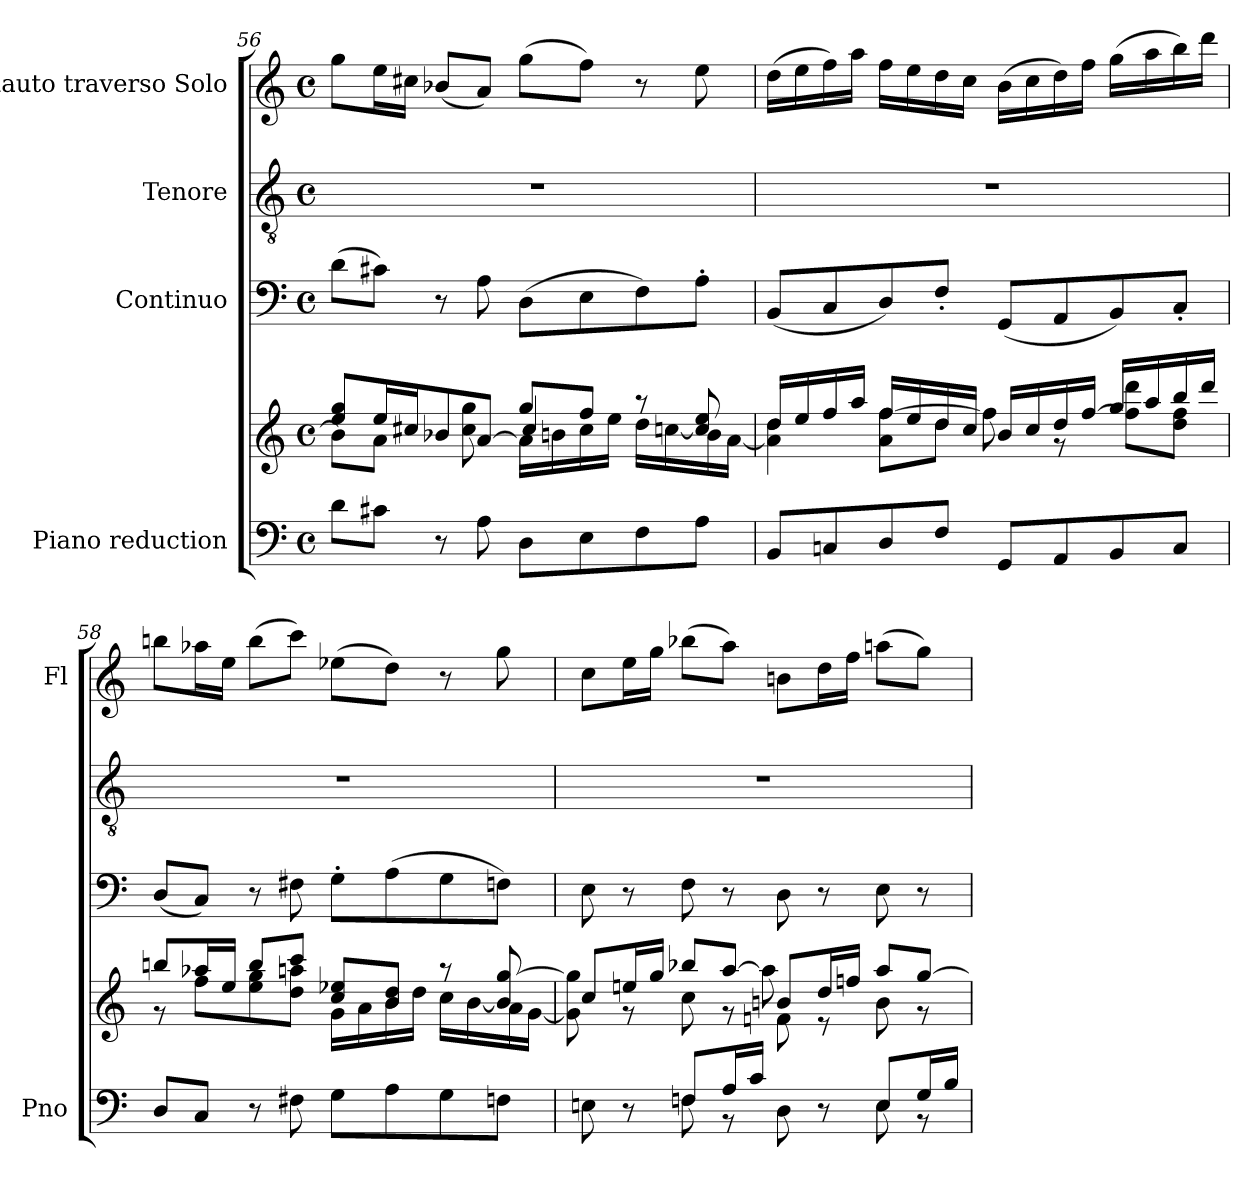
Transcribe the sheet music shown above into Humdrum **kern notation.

**kern	**kern	**kern	**kern	**kern
*part4	*part4	*part3	*part2	*part1
*staff5	*staff4	*staff3	*staff2	*staff1
*I"Piano reduction	*	*I"Continuo	*I"Tenore	*I"Flauto traverso Solo
*I'Pno	*	*	*	*I'Fl
!!LO:PB:g=z
*clefF4	*clefG2	*clefF4	*clefGv2	*clefG2
*k[]	*k[]	*k[]	*k[]	*k[]
*M4/4	*M4/4	*M4/4	*M4/4	*M4/4
*met(c)	*met(c)	*met(c)	*met(c)	*met(c)
=56	=56	=56	=56	=56
*	*^	*	*	*
*	*	*^	*	*	*
8d\L	8ee/ 8gg/L	8b-\L]	2ryy	(8d\L	1r	8gg\L
8c#X\J	16ee/L	8a\J	.	8c#X\J)	.	16ee\L
.	16cc#X/J	.	.	.	.	16cc#X\JJ
8r	8b-X/	8ryy	.	8r	.	(8b-X/L
8A\	[<8a/J	8cc#\ 8gg\	.	8A\	.	8a/J)
8D\L	8gg/L	16a\LL]	4cc#/	(8D\L	.	(8gg\L
.	.	16bn\	.	.	.	.
8E\	8ff/J	16cc#\	.	8E\	.	8ff\J)
.	.	16ee\JJ	.	.	.	.
8F\	8r	16dd\LL	4ryy	8F\)	.	8r
.	.	[16ccn\	.	.	.	.
8A\J	8cc/] 8ee/	16b\	.	8A'\J	.	8ee\
.	.	[16a\JJ	.	.	.	.
=57	=57	=57	=57	=57	=57	=57
8BB/L	16dd/LL	4a\] 4dd\	4ryy	(8BB/L	1r	(16dd\LL
.	16ee/	.	.	.	.	16ee\
8Cn/	16ff/	.	.	8C/	.	16ff\)
.	16aa/JJ	.	.	.	.	16aa\JJ
8D/	16ff/LL	8a\L	[>4ff\	8D/)	.	16ff\LL
.	16ee/	.	.	.	.	16ee\
8F/J	16dd/	8dd\J	.	8F'/J	.	16dd\
.	16cc/JJ	.	.	.	.	16cc\JJ
8GG/L	16b/LL	8ff\]	2ryy	(8GG/L	.	(16b\LL
.	16cc/	.	.	.	.	16cc\
8AA/	16dd/	8r	.	8AA/	.	16dd\)
.	[<16ff/JJ	.	.	.	.	16ff\JJ
8BB/	16gg/LL	8ff\] 8ddd\L	.	8BB/)	.	(16gg\LL
.	16aa/	.	.	.	.	16aa\
8C/J	16bb/	8dd\ 8ff\J	.	8C'/J	.	16bb\)
.	16ddd/JJ	.	.	.	.	16ddd\JJ
*	*	*v	*v	*	*	*
=58	=58	=58	=58	=58	=58
8D/L	8bbn/L	8r	(8D/L	1r	8bbn\L
8C/J	16aa-X/L	8ff\L	8C/J)	.	16aa-X\L
.	16ee/JJ	.	.	.	16ee\JJ
8r	8bb/L	8ee\ 8gg\	8r	.	(8bb\L
8F#X\	8ccc/J	8dd\ 8aan\J	8F#X\	.	8ccc\J)
8G\L	8cc/ 8ee-X/L	16g\LL	8G'\L	.	(8ee-X\L
.	.	16a\	.	.	.
8A\	8b/ 8dd/J	16b\	(8A\	.	8dd\J)
.	.	16dd\JJ	.	.	.
8G\	8r	16cc\LL	8G\	.	8r
.	.	[<16b\	.	.	.
8Fn\J	8b/] [8gg/	16a\	8Fn\J)	.	8gg\
.	.	[16g\JJ	.	.	.
=59	=59	=59	=59	=59	=59
*^	*	*^	*	*	*
4ryy	8En\	8cc/L	8g\] 8gg\]	4ryy	8E\	1r	8cc\L
.	8r	16een/L	8r	.	8r	.	16ee\L
.	.	16gg/JJ	.	.	.	.	16gg\JJ
8Fn/L	8F\	8bb-X/L	8cc\	4ryy	8F\	.	(8bb-X\L
16A/L	8r	[8aa/J	8r	.	8r	.	8aa\J)
16c/JJ	.	.	.	.	.	.	.
4ryy	8D\	8bn/L	8fn\	8aa\]	8D\	.	8bn\L
.	8r	16dd/L	8r	8ryy	8r	.	16dd\L
.	.	16ffn/JJ	.	.	.	.	16ff\JJ
8E/L	8E\	8aa/L	8b\	4ryy	8E\	.	(8aan\L
16G/L	8r	[8gg/J	8r	.	8r	.	8gg\J)
16B/JJ	.	.	.	.	.	.	.
*v	*v	*	*	*	*	*	*
*	*v	*v	*v	*	*	*
=	=	=	=	=
*-	*-	*-	*-	*-
